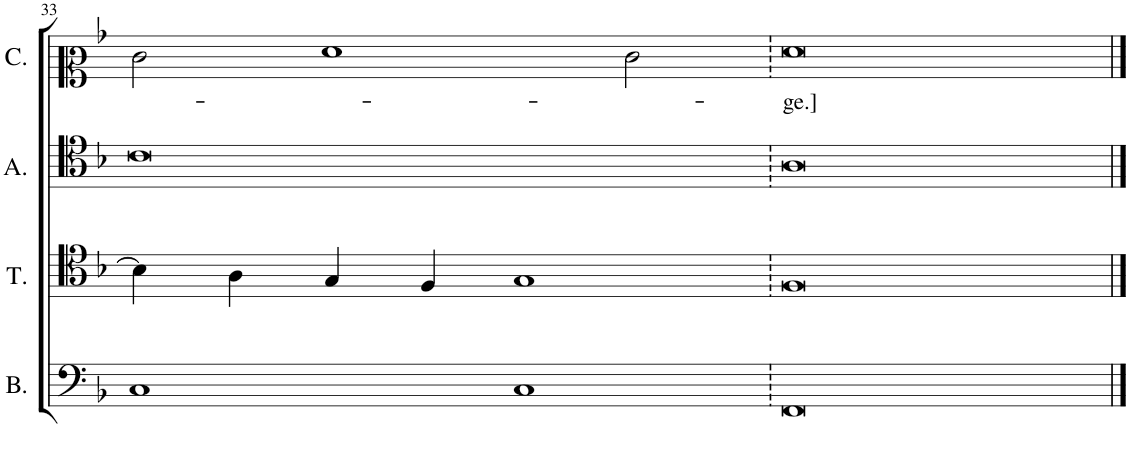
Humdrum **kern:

**kern	**kern	**kern	**kern	**text
*part4	*part3	*part2	*part1	*part1
*staff4	*staff3	*staff2	*staff1	*staff1
*I"Bassus	*I"Tenor	*I"Altus	*I"Cantus	*
*I'B.	*I'T.	*I'A.	*I'C.	*
!!LO:PB:g=z
*clefF4	*clefC4	*clefC4	*clefC2	*
*k[b-]	*k[b-]	*k[b-]	*k[b-]	*
*M8/4	*M8/4	*M8/4	*M8/4	*
=33	=33	=33	=33	=33
1C	4B-\]	0c	2e\	.
.	4A\	.	.	.
.	4G/	.	1f	.
.	4F/	.	.	.
1C	1G	.	.	.
.	.	.	2e\	.
=34	=34	=34	=34	=34
!	!	!	!	!LO:LY:b
0FF	0F	0A	0f	-ge.]
==	==	==	==	==
*-	*-	*-	*-	*-
